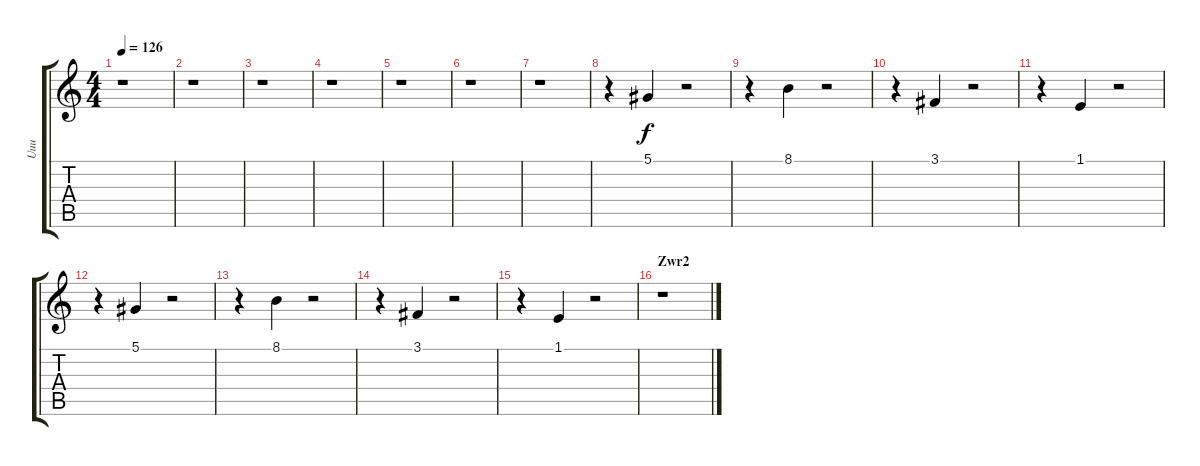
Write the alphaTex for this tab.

\track ("Uuu" "Uuu") {instrument voiceoohs}
\staff {score tabs}
\tuning (Eb4 Bb3 Gb3 Db3 Ab2 Eb2) {hide}
\ts (4 4)
\tempo 126
\clef g2
\ks c
r.1{dy f} |
r.1 |
r.1 |
r.1 |
r.1 |
r.1 |
r.1 |
r.4 5.1.4 r.2 |
r.4 8.1.4 r.2 |
r.4 3.1.4 r.2 |
r.4 1.1.4 r.2 |
r.4 5.1.4 r.2 |
r.4 8.1.4 r.2 |
r.4 3.1.4 r.2 |
r.4 1.1.4 r.2 |
\section ("" "Zwr2")
r.1
